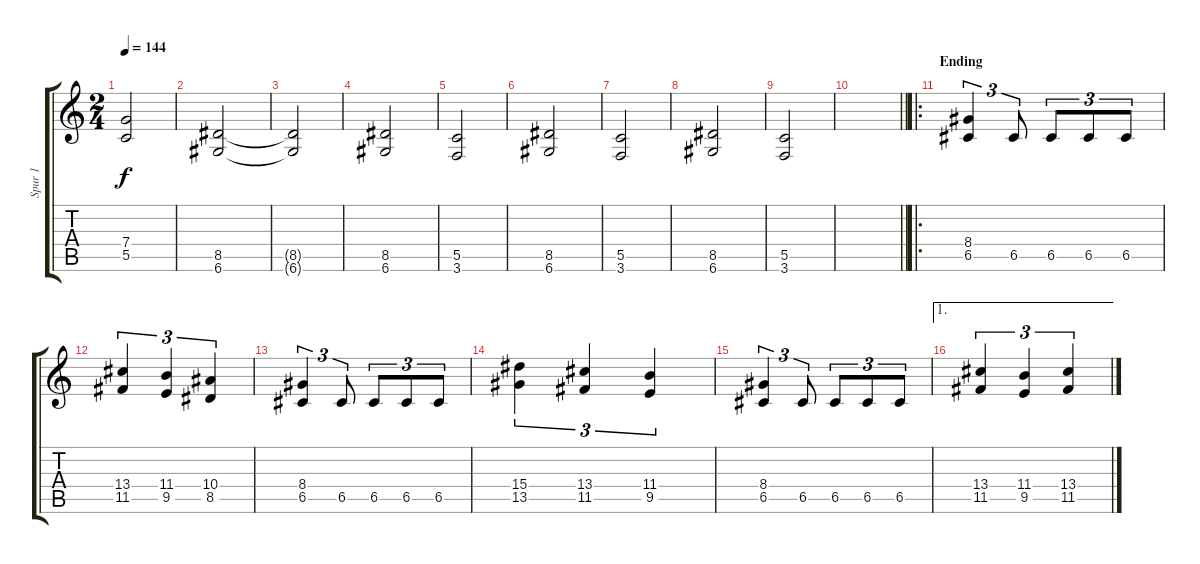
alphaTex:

\track ("Spur 1" "Spur 1") {instrument distortionguitar}
\staff {score tabs}
\tuning (D4 A3 F3 C3 G2 D2) {hide}
\ts (2 4)
\tempo 144
\clef g2
\ks c
(7.4 5.5).2{dy f} |
(8.5 6.6).2 |
(8.5{t} 6.6{t}).2 |
(8.5 6.6).2 |
(5.5 3.6).2 |
(8.5 6.6).2 |
(5.5 3.6).2 |
(8.5 6.6).2 |
(5.5 3.6).2 |
\barLineRight lightlight
|
\ro
\section ("" "Ending")
(8.4 6.5).4{tu (3 2)} 6.5.8{tu (3 2)} 6.5.8{tu (3 2)} 6.5.8{tu (3 2)} 6.5.8{tu (3 2)} |
(13.4 11.5).4{tu (3 2)} (11.4 9.5).4{tu (3 2)} (10.4 8.5).4{tu (3 2)} |
(8.4 6.5).4{tu (3 2)} 6.5.8{tu (3 2)} 6.5.8{tu (3 2)} 6.5.8{tu (3 2)} 6.5.8{tu (3 2)} |
(15.4 13.5).4{tu (3 2)} (13.4 11.5).4{tu (3 2)} (11.4 9.5).4{tu (3 2)} |
(8.4 6.5).4{tu (3 2)} 6.5.8{tu (3 2)} 6.5.8{tu (3 2)} 6.5.8{tu (3 2)} 6.5.8{tu (3 2)} |
\ae 1
(13.4 11.5).4{tu (3 2)} (11.4 9.5).4{tu (3 2)} (13.4 11.5).4{tu (3 2)}
